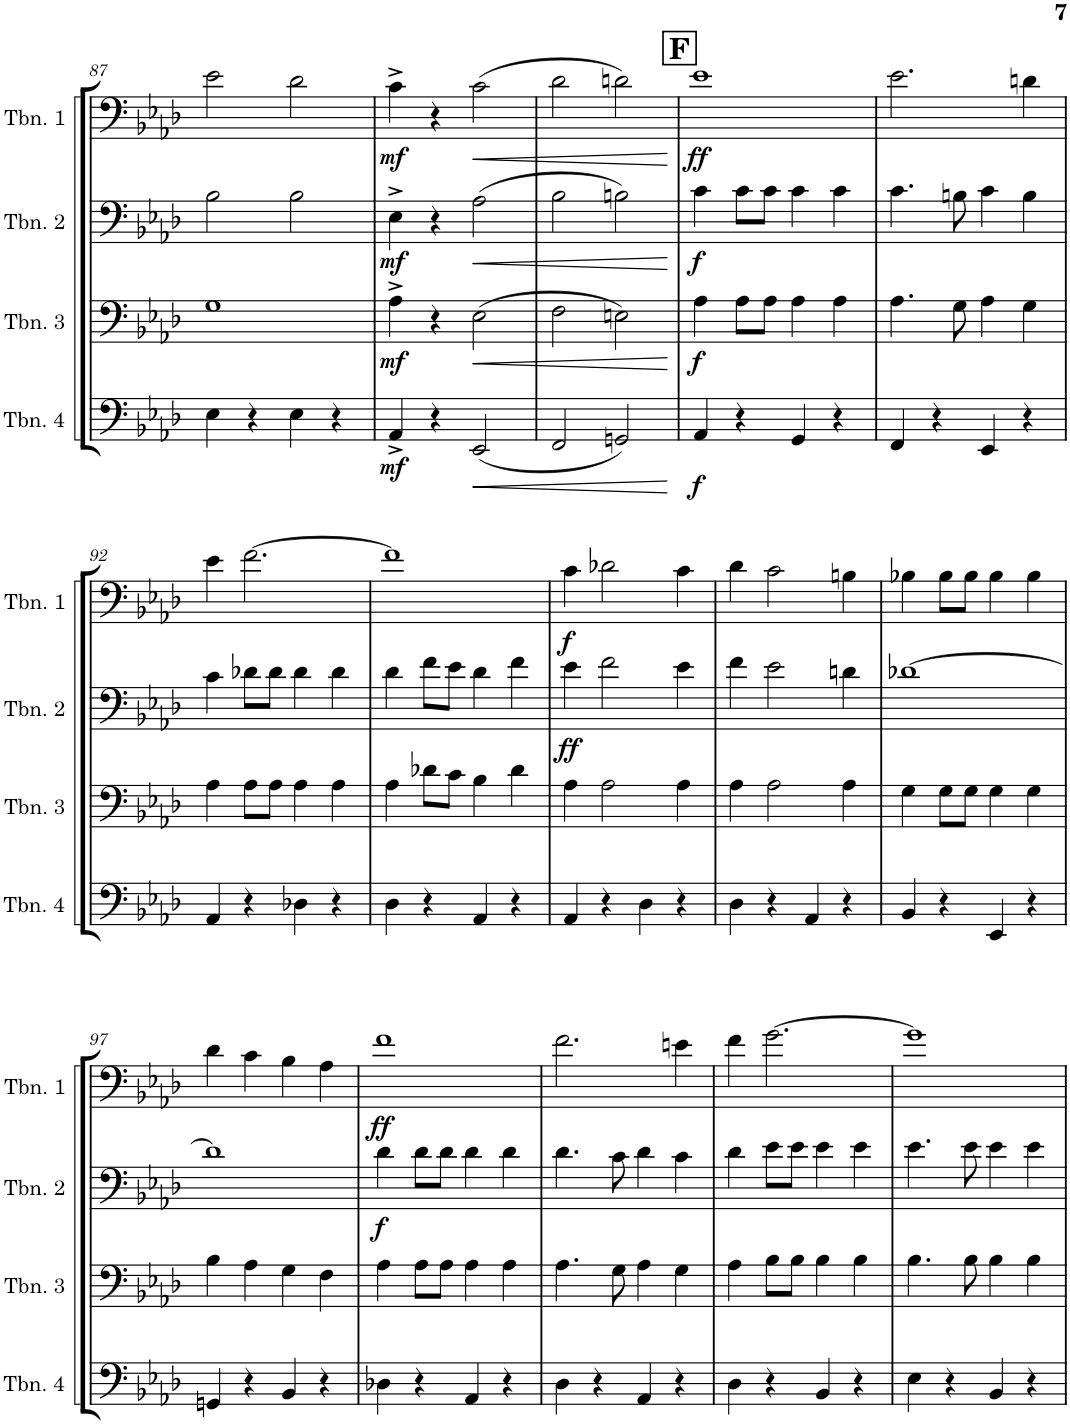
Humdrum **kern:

**kern	**dynam	**kern	**dynam	**kern	**dynam	**kern	**dynam
*part4	*part4	*part3	*part3	*part2	*part2	*part1	*part1
*staff4	*staff4	*staff3	*staff3	*staff2	*staff2	*staff1	*staff1
*I"Trombone 4	*	*I"Trombone 3	*	*I"Trombone 2	*	*I"Trombone 1	*
*I'Tbn. 4	*	*I'Tbn. 3	*	*I'Tbn. 2	*	*I'Tbn. 1	*
!!LO:PB:g=z
*clefF4	*	*clefF4	*	*clefF4	*	*clefF4	*
*k[b-e-a-d-]	*	*k[b-e-a-d-]	*	*k[b-e-a-d-]	*	*k[b-e-a-d-]	*
*M2/2	*	*M2/2	*	*M2/2	*	*M2/2	*
*met(c|)	*	*met(c|)	*	*met(c|)	*	*met(c|)	*
=87	=87	=87	=87	=87	=87	=87	=87
4E-\	.	1G	.	2B-\	.	2e-\	.
4r	.	.	.	.	.	.	.
4E-\	.	.	.	2B-\	.	2d-\	.
4r	.	.	.	.	.	.	.
=88	=88	=88	=88	=88	=88	=88	=88
!	!LO:DY:b	!	!LO:DY:b	!	!LO:DY:b	!	!LO:DY:b
4AA-^/	mf	4A-^\	mf	4E-^\	mf	4c^\	mf
4r	.	4r	.	4r	.	4r	.
!	!LO:HP:b	!	!LO:HP:b	!	!LO:HP:b	!	!LO:HP:b
(2EE-/	<	(2E-\	<	(2A-\	<	(2c\	<
=89	=89	=89	=89	=89	=89	=89	=89
2FF/	.	2F\	.	2B-\	.	2d-\	.
2GGn/)	.	2En\)	.	2Bn\)	.	2dn\)	.
.	[	.	[	.	[	.	[
!!LO:REH:place=s1:a:B:cj:fs=14:t=F
=90	=90	=90	=90	=90	=90	=90	=90
!	!LO:DY:b	!	!LO:DY:b	!	!LO:DY:b	!	!LO:DY:b
4AA-/	f	4A-\	f	4c\	f	1e-	ff
4r	.	8A-\L	.	8c\L	.	.	.
.	.	8A-\J	.	8c\J	.	.	.
4GG/	.	4A-\	.	4c\	.	.	.
4r	.	4A-\	.	4c\	.	.	.
=91	=91	=91	=91	=91	=91	=91	=91
4FF/	.	4.A-\	.	4.c\	.	2.e-\	.
4r	.	.	.	.	.	.	.
.	.	8G\	.	8Bn\	.	.	.
4EE-/	.	4A-\	.	4c\	.	.	.
4r	.	4G\	.	4B\	.	4dn\	.
!!LO:LB:g=z
=92	=92	=92	=92	=92	=92	=92	=92
4AA-/	.	4A-\	.	4c\	.	4e-\	.
4r	.	8A-\L	.	8d-X\L	.	[2.f\	.
.	.	8A-\J	.	8d-\J	.	.	.
4D-X\	.	4A-\	.	4d-\	.	.	.
4r	.	4A-\	.	4d-\	.	.	.
=93	=93	=93	=93	=93	=93	=93	=93
4D-\	.	4A-\	.	4d-\	.	1f]	.
4r	.	8d-X\L	.	8f\L	.	.	.
.	.	8c\J	.	8e-\J	.	.	.
4AA-/	.	4B-\	.	4d-\	.	.	.
4r	.	4d-\	.	4f\	.	.	.
=94	=94	=94	=94	=94	=94	=94	=94
!	!	!	!	!	!LO:DY:b	!	!LO:DY:b
4AA-/	.	4A-\	.	4e-\	ff	4c\	f
4r	.	2A-\	.	2f\	.	2d-X\	.
4D-\	.	.	.	.	.	.	.
4r	.	4A-\	.	4e-\	.	4c\	.
=95	=95	=95	=95	=95	=95	=95	=95
4D-\	.	4A-\	.	4f\	.	4d-\	.
4r	.	2A-\	.	2e-\	.	2c\	.
4AA-/	.	.	.	.	.	.	.
4r	.	4A-\	.	4dn\	.	4Bn\	.
=96	=96	=96	=96	=96	=96	=96	=96
4BB-/	.	4G\	.	[1d-X	.	4B-X\	.
4r	.	8G\L	.	.	.	8B-\L	.
.	.	8G\J	.	.	.	8B-\J	.
4EE-/	.	4G\	.	.	.	4B-\	.
4r	.	4G\	.	.	.	4B-\	.
!!LO:LB:g=z
=97	=97	=97	=97	=97	=97	=97	=97
4GGn/	.	4B-\	.	1d-]	.	4d-\	.
4r	.	4A-\	.	.	.	4c\	.
4BB-/	.	4G\	.	.	.	4B-\	.
4r	.	4F\	.	.	.	4A-\	.
=98	=98	=98	=98	=98	=98	=98	=98
!	!	!	!	!	!LO:DY:b	!	!LO:DY:b
4D-X\	.	4A-\	.	4d-\	f	1f	ff
4r	.	8A-\L	.	8d-\L	.	.	.
.	.	8A-\J	.	8d-\J	.	.	.
4AA-/	.	4A-\	.	4d-\	.	.	.
4r	.	4A-\	.	4d-\	.	.	.
=99	=99	=99	=99	=99	=99	=99	=99
4D-\	.	4.A-\	.	4.d-\	.	2.f\	.
4r	.	.	.	.	.	.	.
.	.	8G\	.	8c\	.	.	.
4AA-/	.	4A-\	.	4d-\	.	.	.
4r	.	4G\	.	4c\	.	4en\	.
=100	=100	=100	=100	=100	=100	=100	=100
4D-\	.	4A-\	.	4d-\	.	4f\	.
4r	.	8B-\L	.	8e-\L	.	[2.g\	.
.	.	8B-\J	.	8e-\J	.	.	.
4BB-/	.	4B-\	.	4e-\	.	.	.
4r	.	4B-\	.	4e-\	.	.	.
=101	=101	=101	=101	=101	=101	=101	=101
4E-\	.	4.B-\	.	4.e-\	.	1g]	.
4r	.	.	.	.	.	.	.
.	.	8B-\	.	8e-\	.	.	.
4BB-/	.	4B-\	.	4e-\	.	.	.
4r	.	4B-\	.	4e-\	.	.	.
=	=	=	=	=	=	=	=
*-	*-	*-	*-	*-	*-	*-	*-
